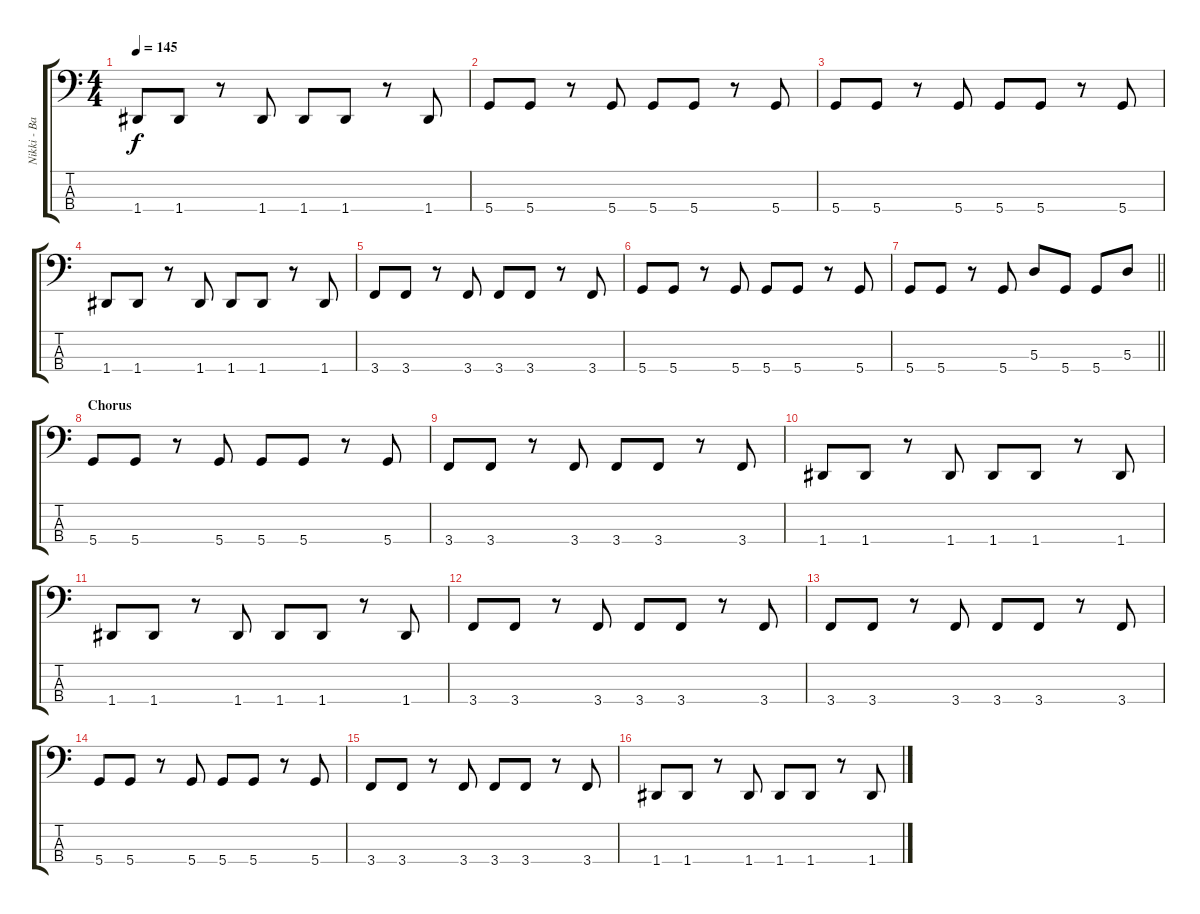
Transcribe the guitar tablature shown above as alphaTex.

\track ("Nikki - Bass" "Nikki - Ba") {instrument electricbasspick}
\staff {score tabs}
\tuning (G2 D2 A1 D1) {hide}
\ts (4 4)
\tempo 145
\clef f4
\ks c
1.4.8{dy f} 1.4.8 r.8 1.4.8 1.4.8 1.4.8 r.8 1.4.8 |
5.4.8 5.4.8 r.8 5.4.8 5.4.8 5.4.8 r.8 5.4.8 |
5.4.8 5.4.8 r.8 5.4.8 5.4.8 5.4.8 r.8 5.4.8 |
1.4.8 1.4.8 r.8 1.4.8 1.4.8 1.4.8 r.8 1.4.8 |
3.4.8 3.4.8 r.8 3.4.8 3.4.8 3.4.8 r.8 3.4.8 |
5.4.8 5.4.8 r.8 5.4.8 5.4.8 5.4.8 r.8 5.4.8 |
\barLineRight lightlight
5.4.8 5.4.8 r.8 5.4.8 5.3.8 5.4.8 5.4.8 5.3.8 |
\section ("" "Chorus")
5.4.8 5.4.8 r.8 5.4.8 5.4.8 5.4.8 r.8 5.4.8 |
3.4.8 3.4.8 r.8 3.4.8 3.4.8 3.4.8 r.8 3.4.8 |
1.4.8 1.4.8 r.8 1.4.8 1.4.8 1.4.8 r.8 1.4.8 |
1.4.8 1.4.8 r.8 1.4.8 1.4.8 1.4.8 r.8 1.4.8 |
3.4.8 3.4.8 r.8 3.4.8 3.4.8 3.4.8 r.8 3.4.8 |
3.4.8 3.4.8 r.8 3.4.8 3.4.8 3.4.8 r.8 3.4.8 |
5.4.8 5.4.8 r.8 5.4.8 5.4.8 5.4.8 r.8 5.4.8 |
3.4.8 3.4.8 r.8 3.4.8 3.4.8 3.4.8 r.8 3.4.8 |
1.4.8 1.4.8 r.8 1.4.8 1.4.8 1.4.8 r.8 1.4.8
